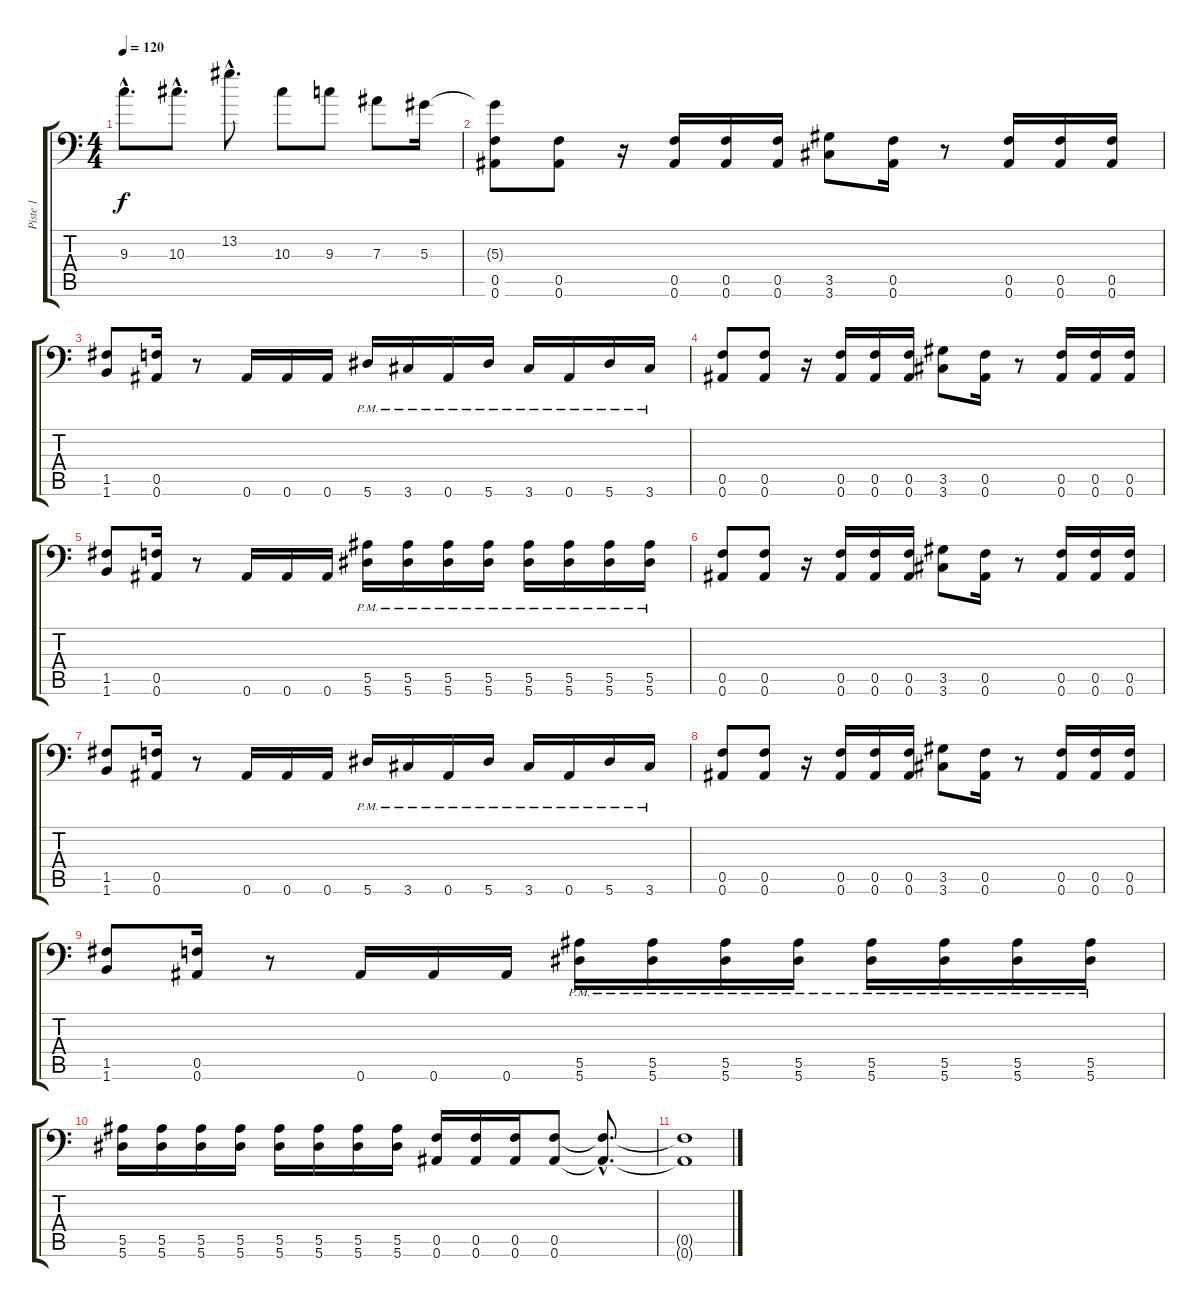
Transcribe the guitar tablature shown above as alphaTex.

\track ("Piste 1" "Piste 1") {instrument distortionguitar}
\staff {score tabs}
\tuning (C4 G3 Eb3 Bb2 F2 Bb1) {hide}
\ts (4 4)
\tempo 120
\clef f4
\ks c
9.3{hac}.8{d dy f} 10.3{hac}.8{d} 13.2{hac}.8{d} 10.3.8 9.3.8 7.3.8 5.3.16 |
(5.3{t} 0.5 0.6).8 (0.5 0.6).8 r.16 (0.5 0.6).16 (0.5 0.6).16 (0.5 0.6).16 (3.5 3.6).8 (0.5 0.6).16 r.8 (0.5 0.6).16 (0.5 0.6).16 (0.5 0.6).16 |
(1.5 1.6).8 (0.5 0.6).16 r.8 0.6.16 0.6.16 0.6.16 5.6{pm}.16 3.6{pm}.16 0.6{pm}.16 5.6{pm}.16 3.6{pm}.16 0.6{pm}.16 5.6{pm}.16 3.6{pm}.16 |
(0.5 0.6).8 (0.5 0.6).8 r.16 (0.5 0.6).16 (0.5 0.6).16 (0.5 0.6).16 (3.5 3.6).8 (0.5 0.6).16 r.8 (0.5 0.6).16 (0.5 0.6).16 (0.5 0.6).16 |
(1.5 1.6).8 (0.5 0.6).16 r.8 0.6.16 0.6.16 0.6.16 (5.5 5.6{pm}).16 (5.5 5.6{pm}).16 (5.5 5.6{pm}).16 (5.5 5.6{pm}).16 (5.5 5.6{pm}).16 (5.5 5.6{pm}).16 (5.5 5.6{pm}).16 (5.5 5.6{pm}).16 |
(0.5 0.6).8 (0.5 0.6).8 r.16 (0.5 0.6).16 (0.5 0.6).16 (0.5 0.6).16 (3.5 3.6).8 (0.5 0.6).16 r.8 (0.5 0.6).16 (0.5 0.6).16 (0.5 0.6).16 |
(1.5 1.6).8 (0.5 0.6).16 r.8 0.6.16 0.6.16 0.6.16 5.6{pm}.16 3.6{pm}.16 0.6{pm}.16 5.6{pm}.16 3.6{pm}.16 0.6{pm}.16 5.6{pm}.16 3.6{pm}.16 |
(0.5 0.6).8 (0.5 0.6).8 r.16 (0.5 0.6).16 (0.5 0.6).16 (0.5 0.6).16 (3.5 3.6).8 (0.5 0.6).16 r.8 (0.5 0.6).16 (0.5 0.6).16 (0.5 0.6).16 |
(1.5 1.6).8 (0.5 0.6).16 r.8 0.6.16 0.6.16 0.6.16 (5.5 5.6{pm}).16 (5.5 5.6{pm}).16 (5.5 5.6{pm}).16 (5.5 5.6{pm}).16 (5.5 5.6{pm}).16 (5.5 5.6{pm}).16 (5.5 5.6{pm}).16 (5.5 5.6{pm}).16 |
(5.5 5.6).16 (5.5 5.6).16 (5.5 5.6).16 (5.5 5.6).16 (5.5 5.6).16 (5.5 5.6).16 (5.5 5.6).16 (5.5 5.6).16 (0.5 0.6).16 (0.5 0.6).16 (0.5 0.6).16 (0.5 0.6).8 (0.5{hac t} 0.6{hac t}).8{d} |
(0.5{t} 0.6{t}).1
